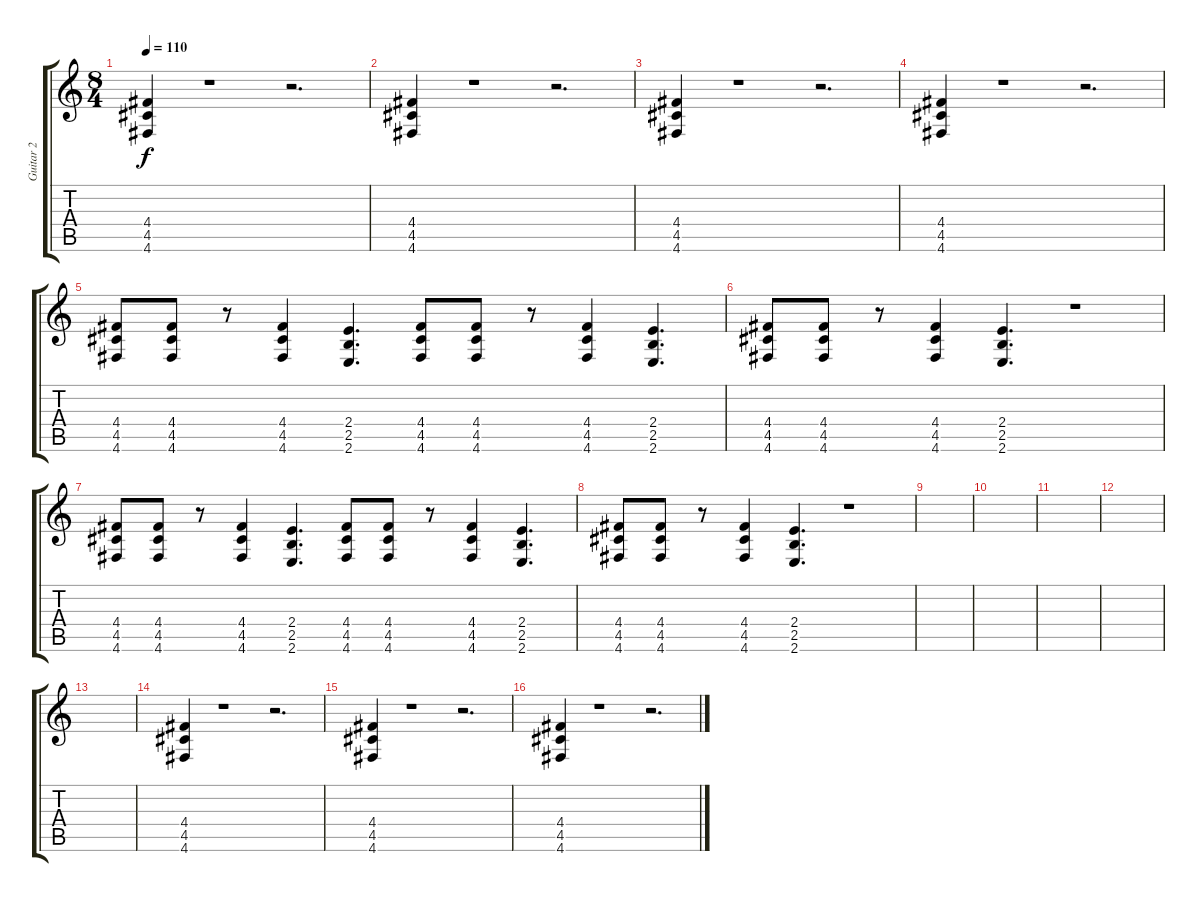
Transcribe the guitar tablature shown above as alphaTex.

\track ("Guitar 2" "Guitar 2") {instrument distortionguitar}
\staff {score tabs}
\tuning (E4 B3 G3 D3 A2 D2) {hide}
\ts (8 4)
\tempo 110
\clef g2
\ks c
(4.4 4.5 4.6).4{dy f} r.1 r.2{d} |
(4.4 4.5 4.6).4 r.1 r.2{d} |
(4.4 4.5 4.6).4 r.1 r.2{d} |
(4.4 4.5 4.6).4 r.1 r.2{d} |
(4.4 4.5 4.6).8 (4.4 4.5 4.6).8 r.8 (4.4 4.5 4.6).4 (2.4 2.5 2.6).4{d} (4.4 4.5 4.6).8 (4.4 4.5 4.6).8 r.8 (4.4 4.5 4.6).4 (2.4 2.5 2.6).4{d} |
(4.4 4.5 4.6).8 (4.4 4.5 4.6).8 r.8 (4.4 4.5 4.6).4 (2.4 2.5 2.6).4{d} r.1 |
(4.4 4.5 4.6).8 (4.4 4.5 4.6).8 r.8 (4.4 4.5 4.6).4 (2.4 2.5 2.6).4{d} (4.4 4.5 4.6).8 (4.4 4.5 4.6).8 r.8 (4.4 4.5 4.6).4 (2.4 2.5 2.6).4{d} |
(4.4 4.5 4.6).8 (4.4 4.5 4.6).8 r.8 (4.4 4.5 4.6).4 (2.4 2.5 2.6).4{d} r.1 |
|
|
|
|
|
(4.4 4.5 4.6).4 r.1 r.2{d} |
(4.4 4.5 4.6).4 r.1 r.2{d} |
(4.4 4.5 4.6).4 r.1 r.2{d}
